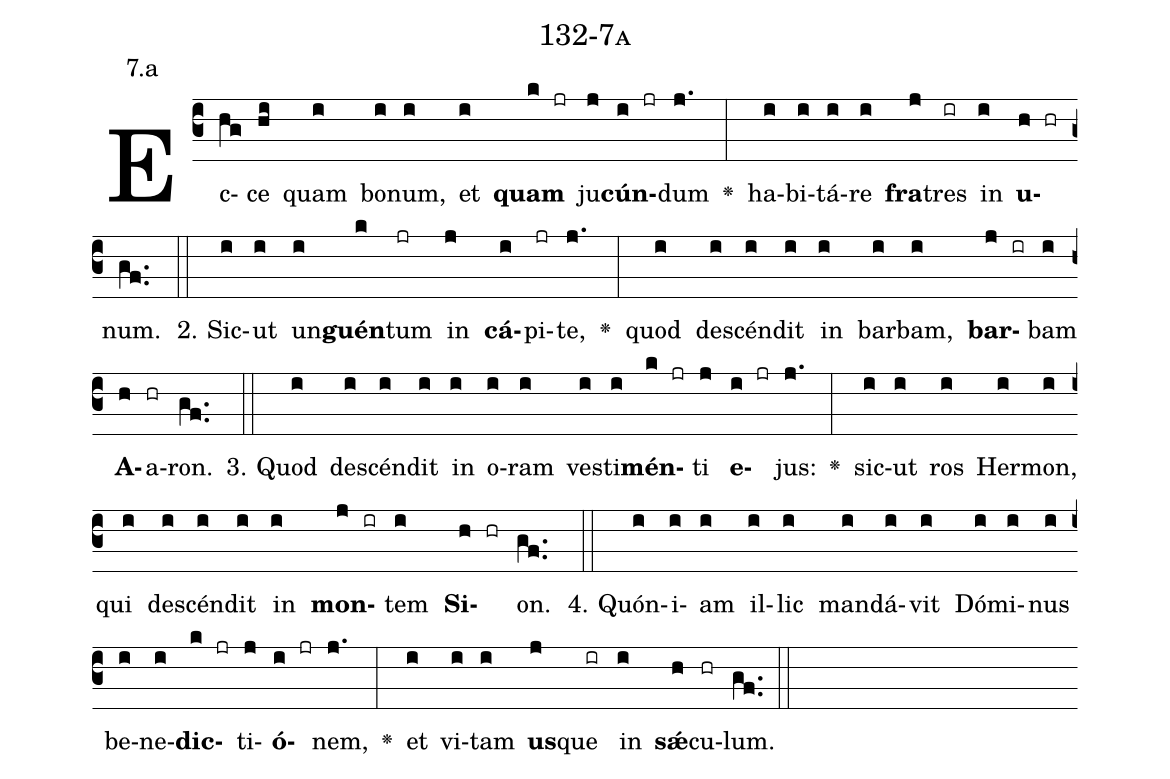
name: 132-7a;
annotation: 7.a;
%%
(c3)Ec(hg)ce(hi) quam(i) bo(i)num,(i) et(i) <b>quam</b>(k jr) ju(j)<b>cún</b>(i jr)dum(j.) <v>\greheightstar</v>(:) ha(i)bi(i)tá(i)re(i) <b>fra</b>(j)tres(ir) in(i) <b>u</b>(h hr)num.(gf..) (::)
2. Sic(i)ut(i) un(i)<b>guén</b>(k)tum(jr) in(j) <b>cá</b>(i)pi(jr)te,(j.) <v>\greheightstar</v>(:) quod(i) de(i)scén(i)dit(i) in(i) bar(i)bam,(i) <b>bar</b>(j ir)bam(i) <b>A</b>(h)a(hr)ron.(gf..) (::)
3. Quod(i) de(i)scén(i)dit(i) in(i) o(i)ram(i) ves(i)ti(i)<b>mén</b>(k jr)ti(j) <b>e</b>(i jr)jus:(j.) <v>\greheightstar</v>(:) sic(i)ut(i) ros(i) Her(i)mon,(i) qui(i) de(i)scén(i)dit(i) in(i) <b>mon</b>(j ir)tem(i) <b>Si</b>(h hr)on.(gf..) (::)
4. Quón(i)i(i)am(i) il(i)lic(i) man(i)dá(i)vit(i) Dó(i)mi(i)nus(i) be(i)ne(i)<b>dic</b>(k jr)ti(j)<b>ó</b>(i jr)nem,(j.) <v>\greheightstar</v>(:) et(i) vi(i)tam(i) <b>us</b>(j)que(ir) in(i) <b>sǽ</b>(h)cu(hr)lum.(gf..) (::)
